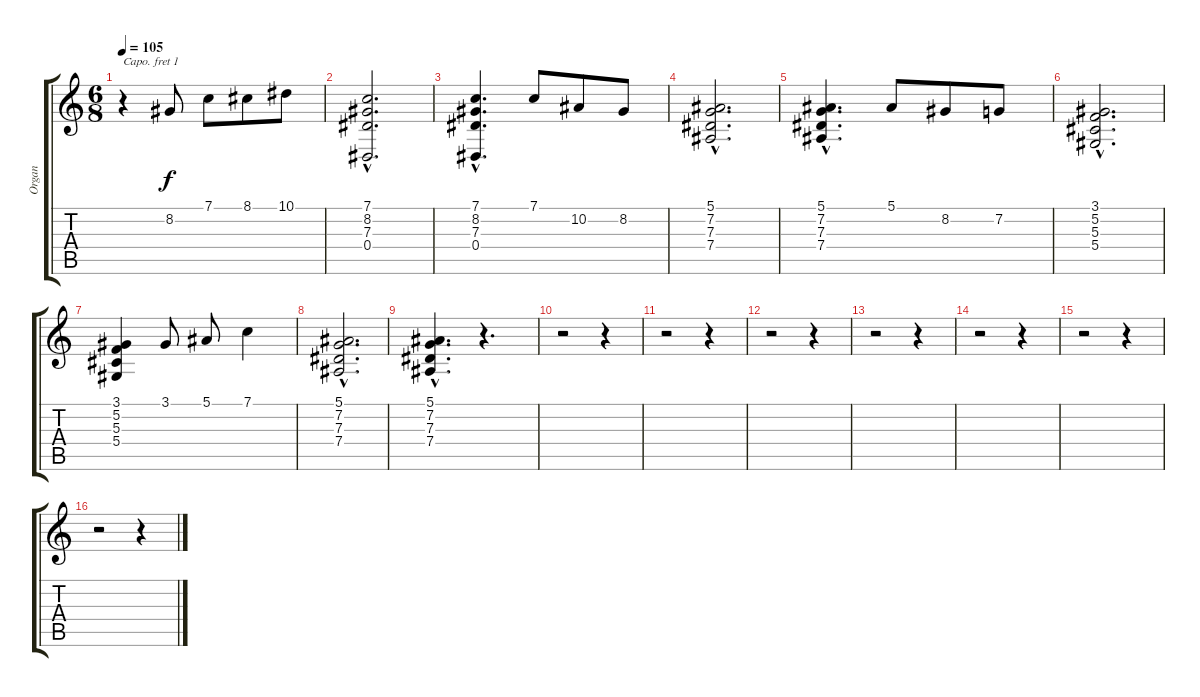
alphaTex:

\track ("Organ" "Organ") {instrument drawbarorgan}
\staff {score tabs}
\capo 1
\tuning (E4 B3 G3 D3 A2 E2) {hide}
\ts (6 8)
\tempo 105
\clef g2
\ks c
r.4{dy f instrument drawbarorgan} 8.2.8 7.1.8 8.1.8 10.1.8 |
(7.1{hac} 8.2{hac} 7.3{hac} 0.4{hac}).2{d} |
(7.1{hac} 8.2{hac} 7.3{hac} 0.4{hac}).4{d} 7.1.8 10.2.8 8.2.8 |
(5.1{hac} 7.2{hac} 7.3{hac} 7.4{hac}).2{d} |
(5.1{hac} 7.2{hac} 7.3{hac} 7.4{hac}).4{d} 5.1.8 8.2.8 7.2.8 |
(3.1{hac} 5.2{hac} 5.3{hac} 5.4{hac}).2{d} |
(3.1 5.2 5.3 5.4).4 3.1.8 5.1.8 7.1.4 |
(5.1{hac} 7.2{hac} 7.3{hac} 7.4{hac}).2{d} |
(5.1{hac} 7.2{hac} 7.3{hac} 7.4{hac}).4{d} r.4{d} |
r.2 r.4 |
r.2 r.4 |
r.2 r.4 |
r.2 r.4 |
r.2 r.4 |
r.2 r.4 |
r.2 r.4
